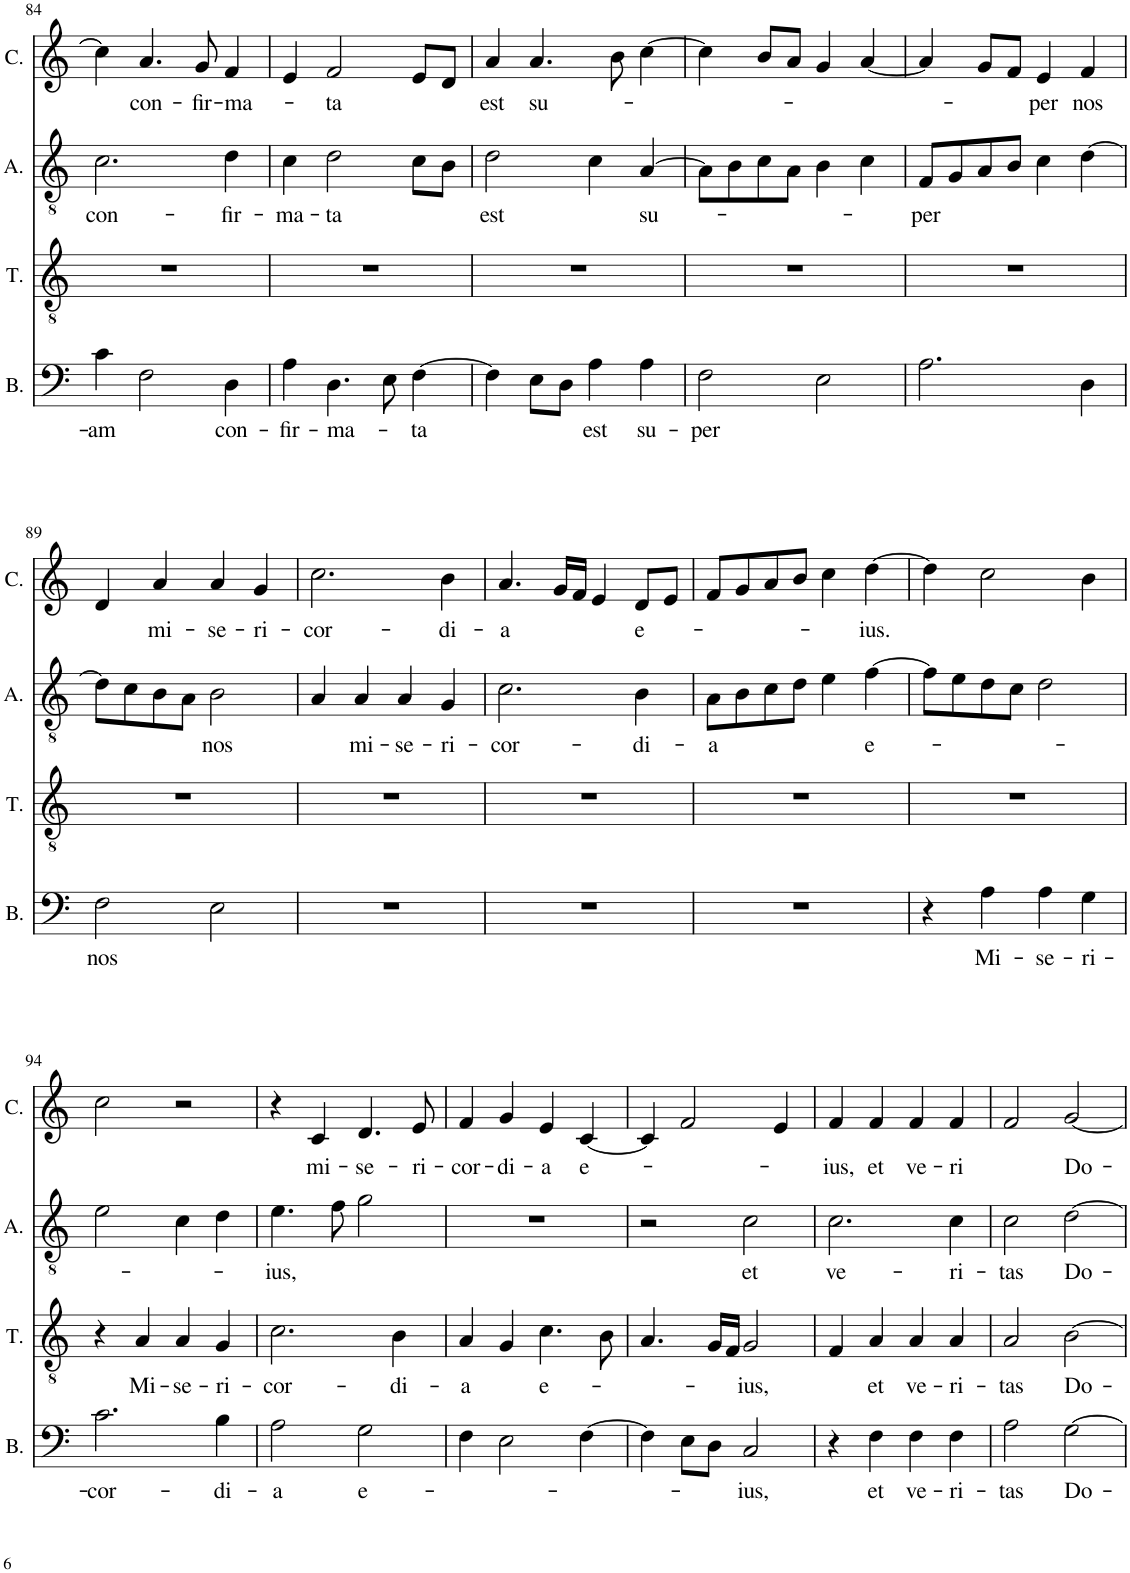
**kern	**text	**kern	**text	**kern	**text	**kern	**text
*part4	*part4	*part3	*part3	*part2	*part2	*part1	*part1
*staff4	*staff4	*staff3	*staff3	*staff2	*staff2	*staff1	*staff1
*I"Bass	*	*I"Tenor	*	*I"Altus	*	*I"Cantus	*
*I'B.	*	*I'T.	*	*I'A.	*	*I'C.	*
!!LO:PB:g=z
*clefF4	*	*clefGv2	*	*clefGv2	*	*clefG2	*
*k[]	*	*k[]	*	*k[]	*	*k[]	*
*M2/2	*	*M2/2	*	*M2/2	*	*M2/2	*
*met(c|)	*	*met(c|)	*	*met(c|)	*	*met(c|)	*
=84	=84	=84	=84	=84	=84	=84	=84
!	!LO:LY:b	!	!	!	!LO:LY:b	!	!
4c\	-am	1r	.	2.c\	con-	4cc\]	.
!	!	!	!	!	!	!	!LO:LY:b
2F\	.	.	.	.	.	4.a/	con-
!	!	!	!	!	!	!	!LO:LY:b
.	.	.	.	.	.	8g/	-fir-
!	!LO:LY:b	!	!	!	!LO:LY:b	!	!LO:LY:b
4D\	con-	.	.	4d\	-fir-	4f/	-ma-
=85	=85	=85	=85	=85	=85	=85	=85
!	!LO:LY:b	!	!	!	!LO:LY:b	!	!
4A\	-fir-	1r	.	4c\	-ma-	4e/	.
!	!LO:LY:b	!	!	!	!LO:LY:b	!	!LO:LY:b
4.D\	-ma-	.	.	2d\	-ta	2f/	-ta
8E\	.	.	.	.	.	.	.
!	!LO:LY:b	!	!	!	!	!	!
[4F\	-ta	.	.	8c\L	.	8e/L	.
.	.	.	.	8B\J	.	8d/J	.
=86	=86	=86	=86	=86	=86	=86	=86
!	!	!	!	!	!LO:LY:b	!	!LO:LY:b
4F\]	.	1r	.	2d\	est	4a/	est
!	!	!	!	!	!	!	!LO:LY:b
8E\L	.	.	.	.	.	4.a/	su-
8D\J	.	.	.	.	.	.	.
!	!LO:LY:b	!	!	!	!	!	!
4A\	est	.	.	4c\	.	.	.
.	.	.	.	.	.	8b\	.
!	!LO:LY:b	!	!	!	!LO:LY:b	!	!
4A\	su-	.	.	[4A/	su-	[4cc\	.
=87	=87	=87	=87	=87	=87	=87	=87
!	!LO:LY:b	!	!	!	!	!	!
2F\	-per	1r	.	8A\L]	.	4cc\]	.
.	.	.	.	8B\	.	.	.
.	.	.	.	8c\	.	8b/L	.
.	.	.	.	8A\J	.	8a/J	.
2E\	.	.	.	4B\	.	4g/	.
.	.	.	.	4c\	.	[4a/	.
=88	=88	=88	=88	=88	=88	=88	=88
!	!	!	!	!	!LO:LY:b	!	!
2.A\	.	1r	.	8F/L	-per	4a/]	.
.	.	.	.	8G/	.	.	.
.	.	.	.	8A/	.	8g/L	.
.	.	.	.	8B/J	.	8f/J	.
!	!	!	!	!	!	!	!LO:LY:b
.	.	.	.	4c\	.	4e/	-per
!	!	!	!	!	!	!	!LO:LY:b
4D\	.	.	.	[4d\	.	4f/	nos
!!LO:LB:g=z
=89	=89	=89	=89	=89	=89	=89	=89
!	!LO:LY:b	!	!	!	!	!	!
2F\	nos	1r	.	8d\L]	.	4d/	.
.	.	.	.	8c\	.	.	.
!	!	!	!	!	!	!	!LO:LY:b
.	.	.	.	8B\	.	4a/	mi-
.	.	.	.	8A\J	.	.	.
!	!	!	!	!	!LO:LY:b	!	!LO:LY:b
2E\	.	.	.	2B\	nos	4a/	-se-
!	!	!	!	!	!	!	!LO:LY:b
.	.	.	.	.	.	4g/	-ri-
=90	=90	=90	=90	=90	=90	=90	=90
!	!	!	!	!	!	!	!LO:LY:b
1r	.	1r	.	4A/	.	2.cc\	-cor-
!	!	!	!	!	!LO:LY:b	!	!
.	.	.	.	4A/	mi-	.	.
!	!	!	!	!	!LO:LY:b	!	!
.	.	.	.	4A/	-se-	.	.
!	!	!	!	!	!LO:LY:b	!	!LO:LY:b
.	.	.	.	4G/	-ri-	4b\	-di-
=91	=91	=91	=91	=91	=91	=91	=91
!	!	!	!	!	!LO:LY:b	!	!LO:LY:b
1r	.	1r	.	2.c\	-cor-	4.a/	-a
.	.	.	.	.	.	16g/LL	.
.	.	.	.	.	.	16f/JJ	.
.	.	.	.	.	.	4e/	.
!	!	!	!	!	!LO:LY:b	!	!LO:LY:b
.	.	.	.	4B\	-di-	8d/L	e-
.	.	.	.	.	.	8e/J	.
=92	=92	=92	=92	=92	=92	=92	=92
!	!	!	!	!	!LO:LY:b	!	!
1r	.	1r	.	8A\L	-a	8f/L	.
.	.	.	.	8B\	.	8g/	.
.	.	.	.	8c\	.	8a/	.
.	.	.	.	8d\J	.	8b/J	.
.	.	.	.	4e\	.	4cc\	.
!	!	!	!	!	!LO:LY:b	!	!LO:LY:b
.	.	.	.	[4f\	e-	[4dd\	-ius.
=93	=93	=93	=93	=93	=93	=93	=93
4r	.	1r	.	8f\L]	.	4dd\]	.
.	.	.	.	8e\	.	.	.
!	!LO:LY:b	!	!	!	!	!	!
4A\	Mi-	.	.	8d\	.	2cc\	.
.	.	.	.	8c\J	.	.	.
!	!LO:LY:b	!	!	!	!	!	!
4A\	-se-	.	.	2d\	.	.	.
!	!LO:LY:b	!	!	!	!	!	!
4G\	-ri-	.	.	.	.	4b\	.
!!LO:LB:g=z
=94	=94	=94	=94	=94	=94	=94	=94
!	!LO:LY:b	!	!	!	!	!	!
2.c\	-cor-	4r	.	2e\	.	2cc\	.
!	!	!	!LO:LY:b	!	!	!	!
.	.	4A/	Mi-	.	.	.	.
!	!	!	!LO:LY:b	!	!	!	!
.	.	4A/	-se-	4c\	.	2r	.
!	!LO:LY:b	!	!LO:LY:b	!	!	!	!
4B\	-di-	4G/	-ri-	4d\	.	.	.
=95	=95	=95	=95	=95	=95	=95	=95
!	!LO:LY:b	!	!LO:LY:b	!	!LO:LY:b	!	!
2A\	-a	2.c\	-cor-	4.e\	-ius,	4r	.
!	!	!	!	!	!	!	!LO:LY:b
.	.	.	.	.	.	4c/	mi-
.	.	.	.	8f\	.	.	.
!	!LO:LY:b	!	!	!	!	!	!LO:LY:b
2G\	e-	.	.	2g\	.	4.d/	-se-
!	!	!	!LO:LY:b	!	!	!	!
.	.	4B\	-di-	.	.	.	.
!	!	!	!	!	!	!	!LO:LY:b
.	.	.	.	.	.	8e/	-ri-
=96	=96	=96	=96	=96	=96	=96	=96
!	!	!	!LO:LY:b	!	!	!	!LO:LY:b
4F\	.	4A/	-a	1r	.	4f/	-cor-
!	!	!	!	!	!	!	!LO:LY:b
2E\	.	4G/	.	.	.	4g/	-di-
!	!	!	!LO:LY:b	!	!	!	!LO:LY:b
.	.	4.c\	e-	.	.	4e/	-a
!	!	!	!	!	!	!	!LO:LY:b
[4F\	.	.	.	.	.	[4c/	e-
.	.	8B\	.	.	.	.	.
=97	=97	=97	=97	=97	=97	=97	=97
4F\]	.	4.A/	.	2r	.	4c/]	.
8E\L	.	.	.	.	.	2f/	.
8D\J	.	16G/LL	.	.	.	.	.
.	.	16F/JJ	.	.	.	.	.
!	!LO:LY:b	!	!LO:LY:b	!	!LO:LY:b	!	!
2C/	-ius,	2G/	-ius,	2c\	et	.	.
.	.	.	.	.	.	4e/	.
=98	=98	=98	=98	=98	=98	=98	=98
!	!	!	!	!	!LO:LY:b	!	!LO:LY:b
4r	.	4F/	.	2.c\	ve-	4f/	-ius,
!	!LO:LY:b	!	!LO:LY:b	!	!	!	!LO:LY:b
4F\	et	4A/	et	.	.	4f/	et
!	!LO:LY:b	!	!LO:LY:b	!	!	!	!LO:LY:b
4F\	ve-	4A/	ve-	.	.	4f/	ve-
!	!LO:LY:b	!	!LO:LY:b	!	!LO:LY:b	!	!LO:LY:b
4F\	-ri-	4A/	-ri-	4c\	-ri-	4f/	-ri
=99	=99	=99	=99	=99	=99	=99	=99
!	!LO:LY:b	!	!LO:LY:b	!	!LO:LY:b	!	!
2A\	-tas	2A/	-tas	2c\	-tas	2f/	.
!	!LO:LY:b	!	!LO:LY:b	!	!LO:LY:b	!	!LO:LY:b
[2G\	Do-	[2B\	Do-	[2d\	Do-	[2g/	Do-
=	=	=	=	=	=	=	=
*-	*-	*-	*-	*-	*-	*-	*-
